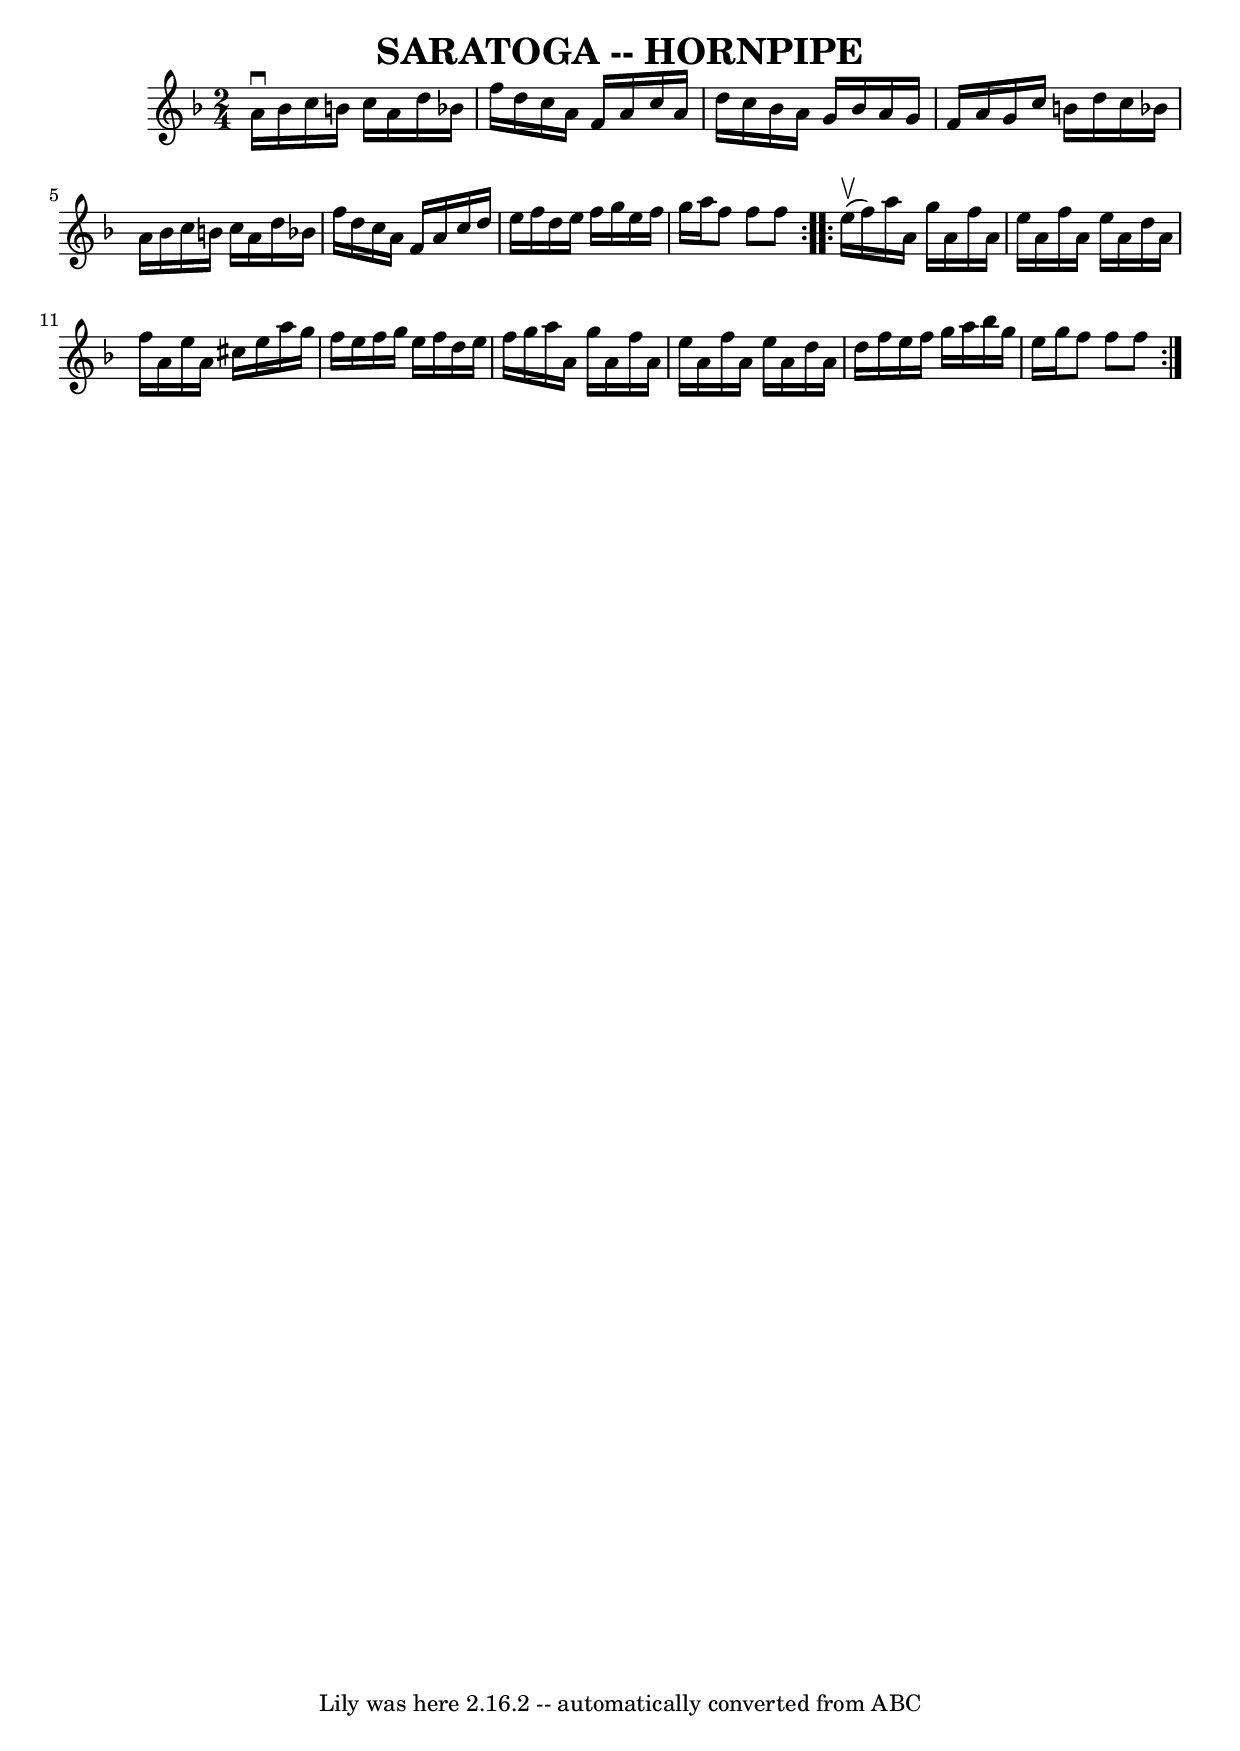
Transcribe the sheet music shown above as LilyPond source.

\version "2.16.2"
\include "Mammoth.ily"
\header {
	%% book = "Ryan's Mammoth Collection of Fiddle Tunes"
	crossRefNumber = "1"
	footnotes = ""
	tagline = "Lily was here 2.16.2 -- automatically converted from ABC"
	title = "SARATOGA -- HORNPIPE"
}
voicedefault =  {


\repeat volta 2 {
\time 2/4 
\key f \major a'16^\downbow bes'16        |
 c''16    
b'16 c''16 a'16 d''16 bes'!16 f''16 d''16    |
 c''16 
 a'16 f'16 a'16 c''16 a'16 d''16 c''16    |
 bes'16 
 a'16 g'16 bes'16 a'16 g'16 f'16 a'16    |
 g'16    
c''16 b'16 d''16 c''16 bes'!16 a'16 bes'16    |
     
|
 c''16 b'16 c''16 a'16 d''16 bes'!16 f''16 d''16 
   |
 c''16 a'16 f'16 a'16 c''16 d''16 e''16 f''16 
   |
 d''16 e''16 f''16 g''16 e''16 f''16 g''16    
a''16    |
 f''8 f''8 f''8    }     \repeat volta 2 { e''16 
(^\upbow f''16)       |
 a''16 a'16 g''16 a'16 f''16   
 a'16 e''16 a'16    |
 f''16 a'16 e''16 a'16 d''16    
a'16 f''16 a'16    |
 e''16 a'16 cis''16 e''16 a''16  
 g''16 f''16 e''16    |
 f''16 g''16 e''16 f''16    
d''16 e''16 f''16 g''16    |
     |
 a''16 a'16    
g''16 a'16 f''16 a'16 e''16 a'16    |
 f''16 a'16    
e''16 a'16 d''16 a'16 d''16 f''16    |
 e''16 f''16   
 g''16 a''16 bes''16 g''16 e''16 g''16    |
 f''8    
f''8 f''8    }   
}

\score{
    <<

	\context Staff="default"
	{
	    \voicedefault 
	}

    >>
	\layout {
	}
	\midi {}
}
